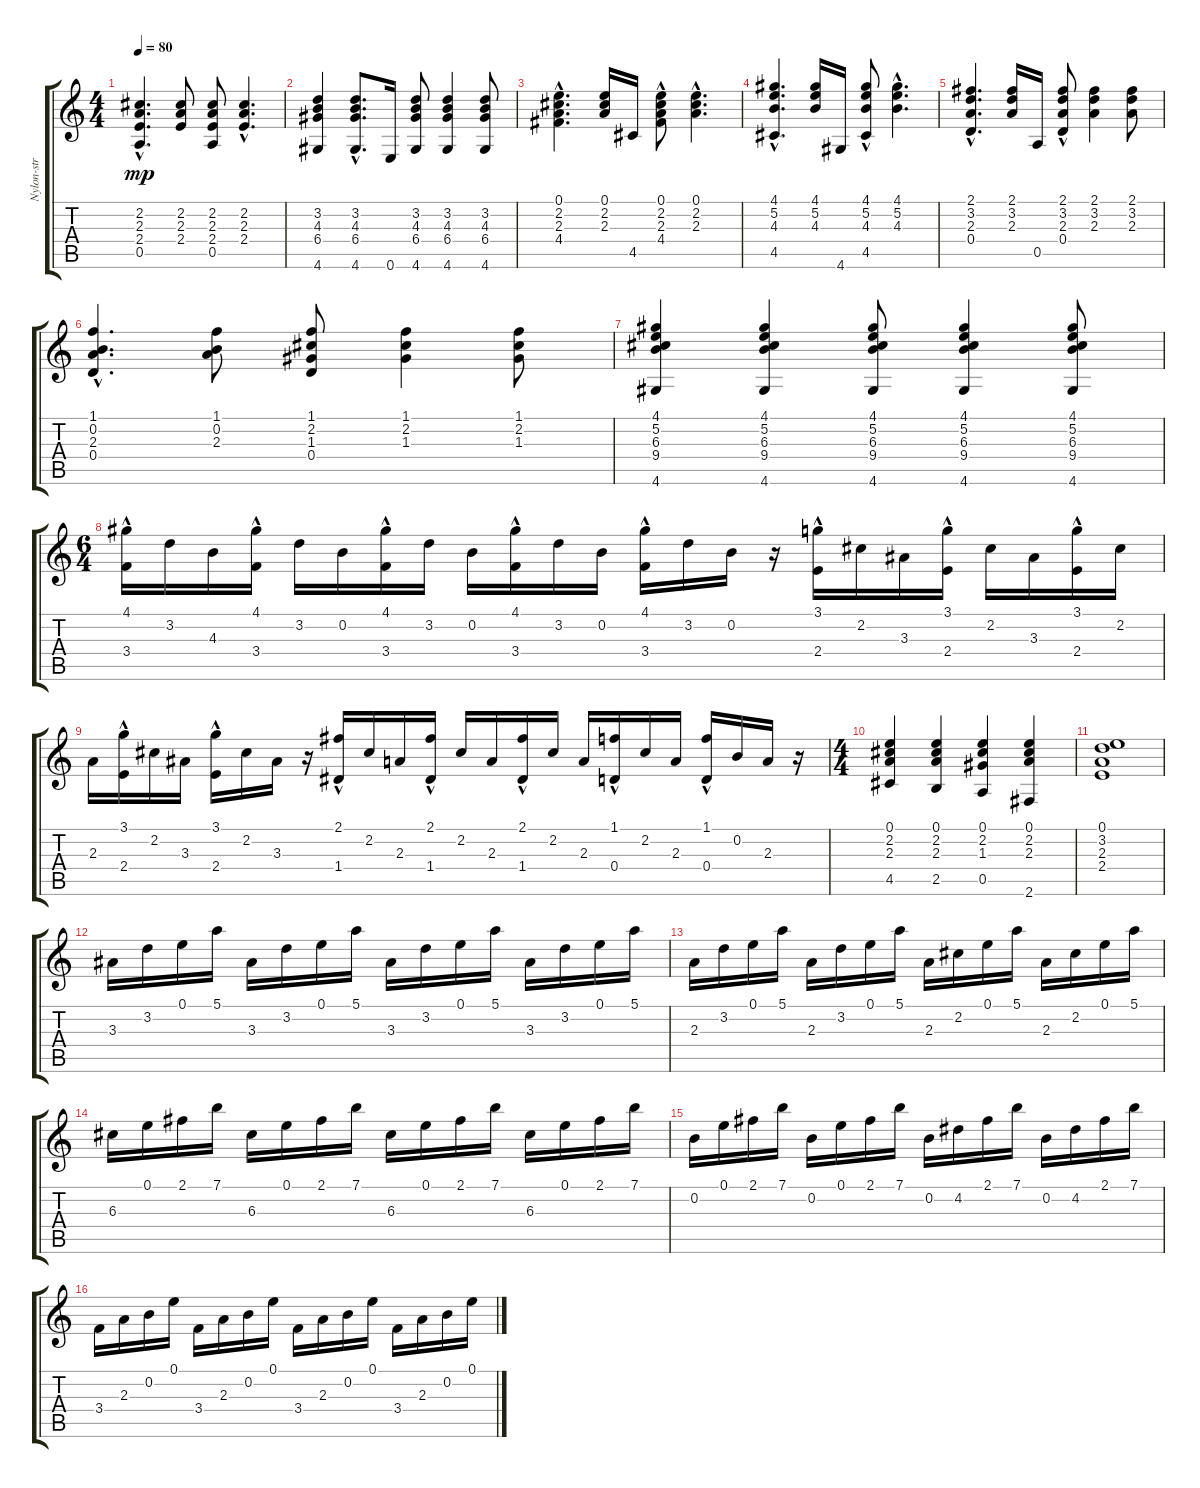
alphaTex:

\track ("Nylon-str Gt" "Nylon-str ") {instrument acousticguitarnylon}
\staff {score tabs}
\tuning (E4 B3 G3 D3 A2 E2) {hide}
\ts (4 4)
\tempo 80
\clef g2
\ks c
(2.2{hac} 2.3{hac} 2.4{hac} 0.5).4{d dy mp} (2.2 2.3 2.4).8 (2.2 2.3 2.4 0.5).8 (2.2{hac} 2.3{hac} 2.4{hac}).4{d} |
(3.2 4.3 6.4 4.6).4 (3.2 4.3 6.4 4.6{hac}).8{d} 0.6.16 (3.2 4.3 6.4 4.6).8 (3.2 4.3 6.4 4.6).4 (3.2 4.3 6.4 4.6).8 |
(0.1{hac} 2.2{hac} 2.3{hac} 4.4{hac}).4{d} (0.1 2.2 2.3).16 4.5.16 (0.1 2.2 2.3 4.4{hac}).8 (0.1{hac} 2.2{hac} 2.3{hac}).4{d} |
(4.1{hac} 5.2{hac} 4.3{hac} 4.5{hac}).4{d} (4.1 5.2 4.3).16 4.6.16 (4.1 5.2 4.3 4.5{hac}).8 (4.1{hac} 5.2{hac} 4.3{hac}).4{d} |
(2.1{hac} 3.2{hac} 2.3{hac} 0.4{hac}).4{d} (2.1 3.2 2.3).16 0.5.16 (2.1 3.2 2.3 0.4{hac}).8 (2.1 3.2 2.3).4 (2.1 3.2 2.3).8 |
(1.1{hac} 0.2{hac} 2.3{hac} 0.4{hac}).4{d} (1.1 0.2 2.3).8 (1.1 2.2 1.3 0.4).8 (1.1 2.2 1.3).4 (1.1 2.2 1.3).8 |
(4.1 5.2 6.3 9.4 4.6).4 (4.1 5.2 6.3 9.4 4.6).4 (4.1 5.2 6.3 9.4 4.6).8 (4.1 5.2 6.3 9.4 4.6).4 (4.1 5.2 6.3 9.4 4.6).8 |
\ts (6 4)
(4.1 3.4{hac}).16 3.2.16 4.3.16 (4.1 3.4{hac}).16 3.2.16 0.2.16 (4.1 3.4{hac}).16 3.2.16 0.2.16 (4.1 3.4{hac}).16 3.2.16 0.2.16 (4.1 3.4{hac}).16 3.2.16 0.2.16 r.16 (3.1 2.4{hac}).16 2.2.16 3.3.16 (3.1 2.4{hac}).16 2.2.16 3.3.16 (3.1 2.4{hac}).16 2.2.16 |
2.3.16 (3.1 2.4{hac}).16 2.2.16 3.3.16 (3.1 2.4{hac}).16 2.2.16 3.3.16 r.16 (2.1 1.4{hac}).16 2.2.16 2.3.16 (2.1 1.4{hac}).16 2.2.16 2.3.16 (2.1 1.4{hac}).16 2.2.16 2.3.16 (1.1 0.4{hac}).16 2.2.16 2.3.16 (1.1 0.4{hac}).16 0.2.16 2.3.16 r.16 |
\ts (4 4)
(0.1 2.2 2.3 4.5).4 (0.1 2.2 2.3 2.5).4 (0.1 2.2 1.3 0.5).4 (0.1 2.2 2.3 2.6).4 |
(0.1 3.2 2.3 2.4).1 |
3.3.16 3.2.16 0.1.16 5.1.16 3.3.16 3.2.16 0.1.16 5.1.16 3.3.16 3.2.16 0.1.16 5.1.16 3.3.16 3.2.16 0.1.16 5.1.16 |
2.3.16 3.2.16 0.1.16 5.1.16 2.3.16 3.2.16 0.1.16 5.1.16 2.3.16 2.2.16 0.1.16 5.1.16 2.3.16 2.2.16 0.1.16 5.1.16 |
6.3.16 0.1.16 2.1.16 7.1.16 6.3.16 0.1.16 2.1.16 7.1.16 6.3.16 0.1.16 2.1.16 7.1.16 6.3.16 0.1.16 2.1.16 7.1.16 |
0.2.16 0.1.16 2.1.16 7.1.16 0.2.16 0.1.16 2.1.16 7.1.16 0.2.16 4.2.16 2.1.16 7.1.16 0.2.16 4.2.16 2.1.16 7.1.16 |
3.4.16 2.3.16 0.2.16 0.1.16 3.4.16 2.3.16 0.2.16 0.1.16 3.4.16 2.3.16 0.2.16 0.1.16 3.4.16 2.3.16 0.2.16 0.1.16
